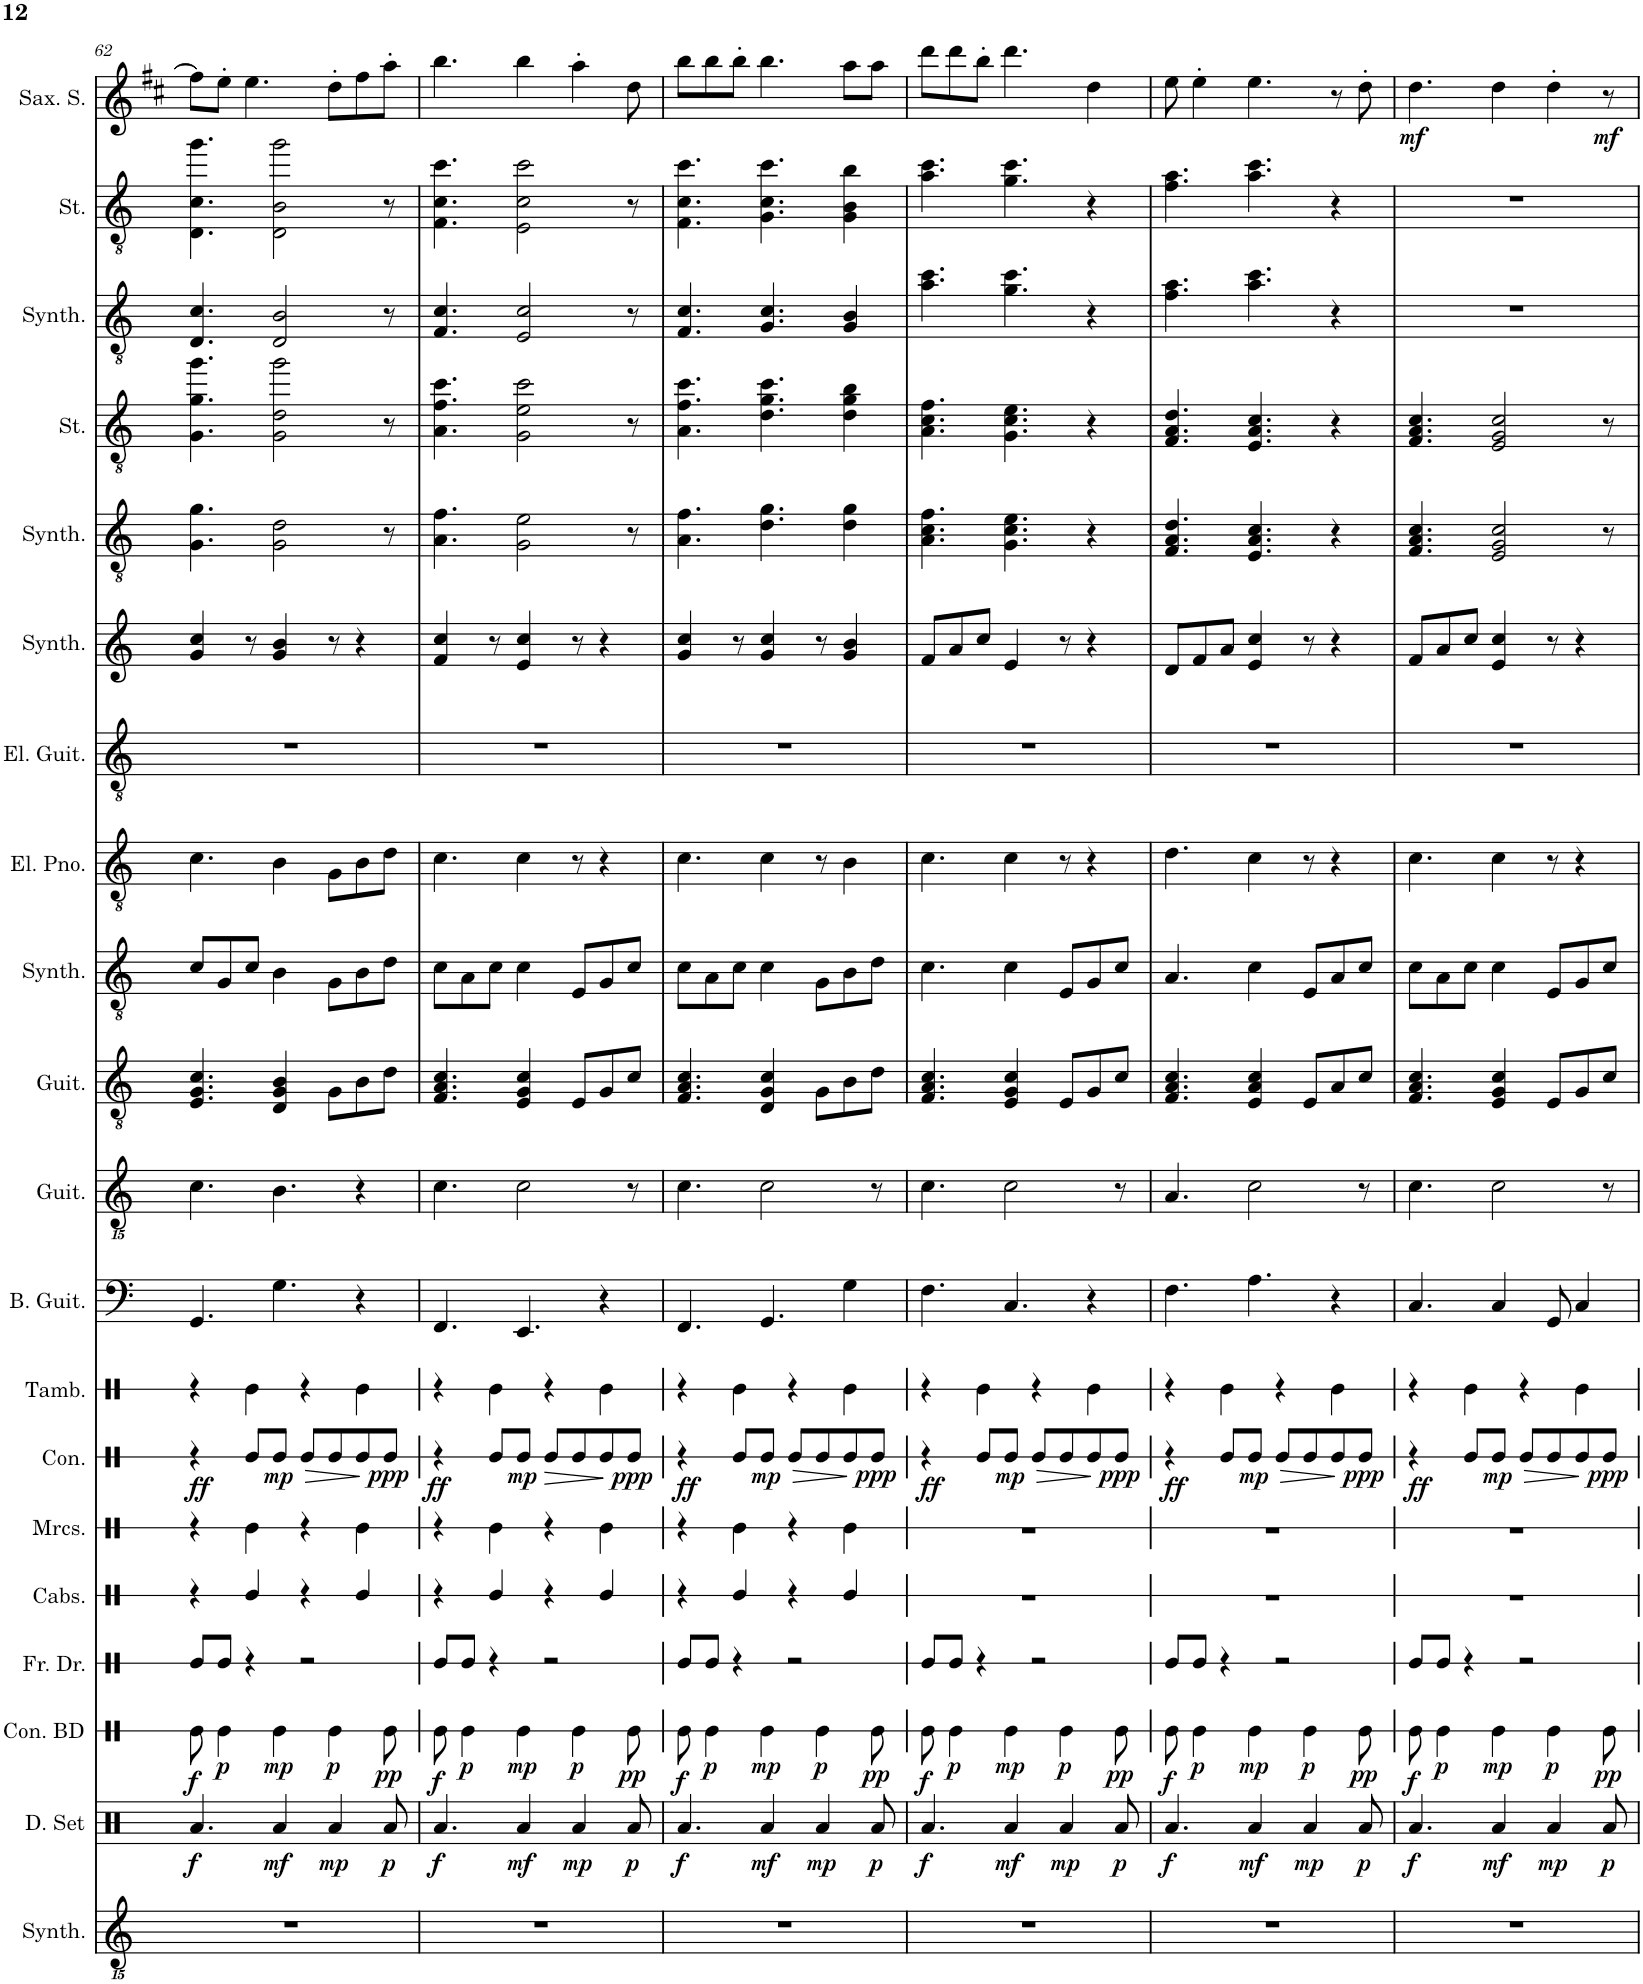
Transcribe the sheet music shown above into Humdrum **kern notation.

**kern	**kern	**dynam	**kern	**dynam	**kern	**kern	**kern	**kern	**dynam	**kern	**kern	**kern	**kern	**kern	**kern	**kern	**kern	**kern	**kern	**kern	**kern	**kern	**dynam
*part20	*part19	*part19	*part18	*part18	*part17	*part16	*part15	*part14	*part14	*part13	*part12	*part11	*part10	*part9	*part8	*part7	*part6	*part5	*part4	*part3	*part2	*part1	*part1
*staff20	*staff19	*staff19	*staff18	*staff18	*staff17	*staff16	*staff15	*staff14	*staff14	*staff13	*staff12	*staff11	*staff10	*staff9	*staff8	*staff7	*staff6	*staff5	*staff4	*staff3	*staff2	*staff1	*staff1
*I"Effect Synthesizer	*I"Drumset	*	*I"Concert Bass Drum	*	*I"Frame Drum	*I"Cabasa	*I"Maracas	*I"Congas	*	*I"Tambourine	*I"Bass Guitar	*I"Classical Guitar	*I"Acoustic Guitar	*I"Atmosphere Synthesizer	*I"Electric Piano	*I"Electric Guitar	*I"Pad Synthesizer	*I"Warm Synthesizer	*I"Strings	*I"Warm Synthesizer	*I"Strings	*I"Saxophone soprano	*
*I'Synth.	*I'D. Set	*	*I'Con. BD	*	*I'Fr. Dr.	*I'Cabs.	*I'Mrcs.	*I'Con.	*	*I'Tamb.	*I'B. Guit.	*I'Guit.	*I'Guit.	*I'Synth.	*I'El. Pno.	*I'El. Guit.	*I'Synth.	*I'Synth.	*I'St.	*I'Synth.	*I'St.	*I'Sax. S.	*
!!LO:PB:g=z
*clefGvv2	*clefX	*	*clefX	*	*clefX	*clefX	*clefX	*clefX	*	*clefX	*clefF4	*clefGvv2	*clefGv2	*clefGv2	*clefGv2	*clefGv2	*clefG2	*clefGv2	*clefGv2	*clefGv2	*clefGv2	*clefG2	*
*	*	*	*	*	*	*	*	*	*	*	*Trd7c12	*	*	*	*	*	*	*	*	*	*	*Trd1c2	*
*k[]	*k[]	*	*k[]	*	*k[]	*k[]	*k[]	*k[]	*	*k[]	*k[]	*k[]	*k[]	*k[]	*k[]	*k[]	*k[]	*k[]	*k[]	*k[]	*k[]	*k[f#c#]	*
*M4/4	*M4/4	*	*M4/4	*	*M4/4	*M4/4	*M4/4	*M4/4	*	*M4/4	*M4/4	*M4/4	*M4/4	*M4/4	*M4/4	*M4/4	*M4/4	*M4/4	*M4/4	*M4/4	*M4/4	*M4/4	*
=62	=62	=62	=62	=62	=62	=62	=62	=62	=62	=62	=62	=62	=62	=62	=62	=62	=62	=62	=62	=62	=62	=62	=62
!	!	!LO:DY:b	!	!LO:DY:b	!	!	!	!	!LO:DY:b	!	!	!	!	!	!	!	!	!	!	!	!	!	!
1r	4.Ra/	f	8Re\	f	8Re/L	4r	4r	4r	ff	4r	4.GG/	4.C\	4.E/ 4.G/ 4.c/	8c/L	4.c\	1r	4g/ 4cc/	4.G\ 4.g\	4.G\ 4.g\ 4.gg\	4.D/ 4.c/	4.D\ 4.c\ 4.gg\	8ff#\L]	.
!	!	!	!	!LO:DY:b	!	!	!	!	!	!	!	!	!	!	!	!	!	!	!	!	!	!	!
.	.	.	4Re\	p	8Re/J	.	.	.	.	.	.	.	.	8G/	.	.	.	.	.	.	.	8ee'\J	.
.	.	.	.	.	4r	4Re/	4Re\	8Re/L	.	4Re\	.	.	.	8c/J	.	.	8r	.	.	.	.	4.ee\	.
!	!	!LO:DY:b	!	!LO:DY:b	!	!	!	!	!LO:DY:b	!	!	!	!	!	!	!	!	!	!	!	!	!	!
.	4Ra/	mf	4Re\	mp	.	.	.	8Re/J	mp	.	4.G\	4.BB\	4D/ 4G/ 4B/	4B\	4B\	.	4g/ 4b/	2G\ 2d\	2G\ 2d\ 2gg\	2D/ 2B/	2D\ 2B\ 2gg\	.	.
!	!	!	!	!	!	!	!	!	!LO:HP:b	!	!	!	!	!	!	!	!	!	!	!	!	!	!
.	.	.	.	.	2r	4r	4r	8Re/L	>	4r	.	.	.	.	.	.	.	.	.	.	.	.	.
!	!	!LO:DY:b	!	!LO:DY:b	!	!	!	!	!	!	!	!	!	!	!	!	!	!	!	!	!	!	!
.	4Ra/	mp	4Re\	p	.	.	.	8Re/	.	.	.	.	8G\L	8G\L	8G\L	.	8r	.	.	.	.	8dd'\L	.
.	.	.	.	.	.	4Re/	4Re\	8Re/	.	4Re\	4r	4r	8B\	8B\	8B\	.	4r	.	.	.	.	8ff#\	.
!	!	!LO:DY:b	!	!LO:DY:b	!	!	!	!	!LO:DY:n=1:b	!	!	!	!	!	!	!	!	!	!	!	!	!	!
.	8Ra/	p	8Re\	pp	.	.	.	8Re/J	] ppp	.	.	.	8d\J	8d\J	8d\J	.	.	8r	8r	8r	8r	8aa'\J	.
=63	=63	=63	=63	=63	=63	=63	=63	=63	=63	=63	=63	=63	=63	=63	=63	=63	=63	=63	=63	=63	=63	=63	=63
!	!	!LO:DY:b	!	!LO:DY:b	!	!	!	!	!LO:DY:b	!	!	!	!	!	!	!	!	!	!	!	!	!	!
1r	4.Ra/	f	8Re\	f	8Re/L	4r	4r	4r	ff	4r	4.FF/	4.C\	4.F/ 4.A/ 4.c/	8c\L	4.c\	1r	4f/ 4cc/	4.A\ 4.f\	4.A\ 4.f\ 4.cc\	4.F/ 4.c/	4.F\ 4.c\ 4.cc\	4.bb\	.
!	!	!	!	!LO:DY:b	!	!	!	!	!	!	!	!	!	!	!	!	!	!	!	!	!	!	!
.	.	.	4Re\	p	8Re/J	.	.	.	.	.	.	.	.	8A\	.	.	.	.	.	.	.	.	.
.	.	.	.	.	4r	4Re/	4Re\	8Re/L	.	4Re\	.	.	.	8c\J	.	.	8r	.	.	.	.	.	.
!	!	!LO:DY:b	!	!LO:DY:b	!	!	!	!	!LO:DY:b	!	!	!	!	!	!	!	!	!	!	!	!	!	!
.	4Ra/	mf	4Re\	mp	.	.	.	8Re/J	mp	.	4.EE/	2C\	4E/ 4G/ 4c/	4c\	4c\	.	4e/ 4cc/	2G\ 2e\	2G\ 2e\ 2cc\	2E/ 2c/	2E\ 2c\ 2cc\	4bb\	.
!	!	!	!	!	!	!	!	!	!LO:HP:b	!	!	!	!	!	!	!	!	!	!	!	!	!	!
.	.	.	.	.	2r	4r	4r	8Re/L	>	4r	.	.	.	.	.	.	.	.	.	.	.	.	.
!	!	!LO:DY:b	!	!LO:DY:b	!	!	!	!	!	!	!	!	!	!	!	!	!	!	!	!	!	!	!
.	4Ra/	mp	4Re\	p	.	.	.	8Re/	.	.	.	.	8E/L	8E/L	8r	.	8r	.	.	.	.	4aa'\	.
.	.	.	.	.	.	4Re/	4Re\	8Re/	.	4Re\	4r	.	8G/	8G/	4r	.	4r	.	.	.	.	.	.
!	!	!LO:DY:b	!	!LO:DY:b	!	!	!	!	!LO:DY:n=1:b	!	!	!	!	!	!	!	!	!	!	!	!	!	!
.	8Ra/	p	8Re\	pp	.	.	.	8Re/J	] ppp	.	.	8r	8c/J	8c/J	.	.	.	8r	8r	8r	8r	8dd\	.
=64	=64	=64	=64	=64	=64	=64	=64	=64	=64	=64	=64	=64	=64	=64	=64	=64	=64	=64	=64	=64	=64	=64	=64
!	!	!LO:DY:b	!	!LO:DY:b	!	!	!	!	!LO:DY:b	!	!	!	!	!	!	!	!	!	!	!	!	!	!
1r	4.Ra/	f	8Re\	f	8Re/L	4r	4r	4r	ff	4r	4.FF/	4.C\	4.F/ 4.A/ 4.c/	8c\L	4.c\	1r	4g/ 4cc/	4.A\ 4.f\	4.A\ 4.f\ 4.cc\	4.F/ 4.c/	4.F\ 4.c\ 4.cc\	8bb\L	.
!	!	!	!	!LO:DY:b	!	!	!	!	!	!	!	!	!	!	!	!	!	!	!	!	!	!	!
.	.	.	4Re\	p	8Re/J	.	.	.	.	.	.	.	.	8A\	.	.	.	.	.	.	.	8bb\	.
.	.	.	.	.	4r	4Re/	4Re\	8Re/L	.	4Re\	.	.	.	8c\J	.	.	8r	.	.	.	.	8bb'\J	.
!	!	!LO:DY:b	!	!LO:DY:b	!	!	!	!	!LO:DY:b	!	!	!	!	!	!	!	!	!	!	!	!	!	!
.	4Ra/	mf	4Re\	mp	.	.	.	8Re/J	mp	.	4.GG/	2C\	4D/ 4G/ 4c/	4c\	4c\	.	4g/ 4cc/	4.d\ 4.g\	4.d\ 4.g\ 4.cc\	4.G/ 4.c/	4.G\ 4.c\ 4.cc\	4.bb\	.
!	!	!	!	!	!	!	!	!	!LO:HP:b	!	!	!	!	!	!	!	!	!	!	!	!	!	!
.	.	.	.	.	2r	4r	4r	8Re/L	>	4r	.	.	.	.	.	.	.	.	.	.	.	.	.
!	!	!LO:DY:b	!	!LO:DY:b	!	!	!	!	!	!	!	!	!	!	!	!	!	!	!	!	!	!	!
.	4Ra/	mp	4Re\	p	.	.	.	8Re/	.	.	.	.	8G\L	8G\L	8r	.	8r	.	.	.	.	.	.
.	.	.	.	.	.	4Re/	4Re\	8Re/	.	4Re\	4G\	.	8B\	8B\	4B\	.	4g/ 4b/	4d\ 4g\	4d\ 4g\ 4b\	4G/ 4B/	4G\ 4B\ 4b\	8aa\L	.
!	!	!LO:DY:b	!	!LO:DY:b	!	!	!	!	!LO:DY:n=1:b	!	!	!	!	!	!	!	!	!	!	!	!	!	!
.	8Ra/	p	8Re\	pp	.	.	.	8Re/J	] ppp	.	.	8r	8d\J	8d\J	.	.	.	.	.	.	.	8aa\J	.
=65	=65	=65	=65	=65	=65	=65	=65	=65	=65	=65	=65	=65	=65	=65	=65	=65	=65	=65	=65	=65	=65	=65	=65
!	!	!LO:DY:b	!	!LO:DY:b	!	!	!	!	!LO:DY:b	!	!	!	!	!	!	!	!	!	!	!	!	!	!
1r	4.Ra/	f	8Re\	f	8Re/L	1r	1r	4r	ff	4r	4.F\	4.C\	4.F/ 4.A/ 4.c/	4.c\	4.c\	1r	8f/L	4.A\ 4.c\ 4.f\	4.A\ 4.c\ 4.f\	4.a\ 4.cc\	4.a\ 4.cc\	8ddd\L	.
!	!	!	!	!LO:DY:b	!	!	!	!	!	!	!	!	!	!	!	!	!	!	!	!	!	!	!
.	.	.	4Re\	p	8Re/J	.	.	.	.	.	.	.	.	.	.	.	8a/	.	.	.	.	8ddd\	.
.	.	.	.	.	4r	.	.	8Re/L	.	4Re\	.	.	.	.	.	.	8cc/J	.	.	.	.	8bb'\J	.
!	!	!LO:DY:b	!	!LO:DY:b	!	!	!	!	!LO:DY:b	!	!	!	!	!	!	!	!	!	!	!	!	!	!
.	4Ra/	mf	4Re\	mp	.	.	.	8Re/J	mp	.	4.C/	2C\	4E/ 4G/ 4c/	4c\	4c\	.	4e/	4.G\ 4.c\ 4.e\	4.G\ 4.c\ 4.e\	4.g\ 4.cc\	4.g\ 4.cc\	4.ddd\	.
!	!	!	!	!	!	!	!	!	!LO:HP:b	!	!	!	!	!	!	!	!	!	!	!	!	!	!
.	.	.	.	.	2r	.	.	8Re/L	>	4r	.	.	.	.	.	.	.	.	.	.	.	.	.
!	!	!LO:DY:b	!	!LO:DY:b	!	!	!	!	!	!	!	!	!	!	!	!	!	!	!	!	!	!	!
.	4Ra/	mp	4Re\	p	.	.	.	8Re/	.	.	.	.	8E/L	8E/L	8r	.	8r	.	.	.	.	.	.
.	.	.	.	.	.	.	.	8Re/	.	4Re\	4r	.	8G/	8G/	4r	.	4r	4r	4r	4r	4r	4dd\	.
!	!	!LO:DY:b	!	!LO:DY:b	!	!	!	!	!LO:DY:n=1:b	!	!	!	!	!	!	!	!	!	!	!	!	!	!
.	8Ra/	p	8Re\	pp	.	.	.	8Re/J	] ppp	.	.	8r	8c/J	8c/J	.	.	.	.	.	.	.	.	.
=66	=66	=66	=66	=66	=66	=66	=66	=66	=66	=66	=66	=66	=66	=66	=66	=66	=66	=66	=66	=66	=66	=66	=66
!	!	!LO:DY:b	!	!LO:DY:b	!	!	!	!	!LO:DY:b	!	!	!	!	!	!	!	!	!	!	!	!	!	!
1r	4.Ra/	f	8Re\	f	8Re/L	1r	1r	4r	ff	4r	4.F\	4.AA/	4.F/ 4.A/ 4.c/	4.A/	4.d\	1r	8d/L	4.F/ 4.A/ 4.d/	4.F/ 4.A/ 4.d/	4.f\ 4.a\	4.f\ 4.a\	8ee\	.
!	!	!	!	!LO:DY:b	!	!	!	!	!	!	!	!	!	!	!	!	!	!	!	!	!	!	!
.	.	.	4Re\	p	8Re/J	.	.	.	.	.	.	.	.	.	.	.	8f/	.	.	.	.	4ee'\	.
.	.	.	.	.	4r	.	.	8Re/L	.	4Re\	.	.	.	.	.	.	8a/J	.	.	.	.	.	.
!	!	!LO:DY:b	!	!LO:DY:b	!	!	!	!	!LO:DY:b	!	!	!	!	!	!	!	!	!	!	!	!	!	!
.	4Ra/	mf	4Re\	mp	.	.	.	8Re/J	mp	.	4.A\	2C\	4E/ 4A/ 4c/	4c\	4c\	.	4e/ 4cc/	4.E/ 4.A/ 4.c/	4.E/ 4.A/ 4.c/	4.a\ 4.cc\	4.a\ 4.cc\	4.ee\	.
!	!	!	!	!	!	!	!	!	!LO:HP:b	!	!	!	!	!	!	!	!	!	!	!	!	!	!
.	.	.	.	.	2r	.	.	8Re/L	>	4r	.	.	.	.	.	.	.	.	.	.	.	.	.
!	!	!LO:DY:b	!	!LO:DY:b	!	!	!	!	!	!	!	!	!	!	!	!	!	!	!	!	!	!	!
.	4Ra/	mp	4Re\	p	.	.	.	8Re/	.	.	.	.	8E/L	8E/L	8r	.	8r	.	.	.	.	.	.
.	.	.	.	.	.	.	.	8Re/	.	4Re\	4r	.	8A/	8A/	4r	.	4r	4r	4r	4r	4r	8r	.
!	!	!LO:DY:b	!	!LO:DY:b	!	!	!	!	!LO:DY:n=1:b	!	!	!	!	!	!	!	!	!	!	!	!	!	!
.	8Ra/	p	8Re\	pp	.	.	.	8Re/J	] ppp	.	.	8r	8c/J	8c/J	.	.	.	.	.	.	.	8dd'\	.
=67	=67	=67	=67	=67	=67	=67	=67	=67	=67	=67	=67	=67	=67	=67	=67	=67	=67	=67	=67	=67	=67	=67	=67
!	!	!LO:DY:b	!	!LO:DY:b	!	!	!	!	!LO:DY:b	!	!	!	!	!	!	!	!	!	!	!	!	!	!LO:DY:b
1r	4.Ra/	f	8Re\	f	8Re/L	1r	1r	4r	ff	4r	4.C/	4.C\	4.F/ 4.A/ 4.c/	8c\L	4.c\	1r	8f/L	4.F/ 4.A/ 4.c/	4.F/ 4.A/ 4.c/	1r	1r	4.dd\	mf
!	!	!	!	!LO:DY:b	!	!	!	!	!	!	!	!	!	!	!	!	!	!	!	!	!	!	!
.	.	.	4Re\	p	8Re/J	.	.	.	.	.	.	.	.	8A\	.	.	8a/	.	.	.	.	.	.
.	.	.	.	.	4r	.	.	8Re/L	.	4Re\	.	.	.	8c\J	.	.	8cc/J	.	.	.	.	.	.
!	!	!LO:DY:b	!	!LO:DY:b	!	!	!	!	!LO:DY:b	!	!	!	!	!	!	!	!	!	!	!	!	!	!
.	4Ra/	mf	4Re\	mp	.	.	.	8Re/J	mp	.	4C/	2C\	4E/ 4G/ 4c/	4c\	4c\	.	4e/ 4cc/	2E/ 2G/ 2c/	2E/ 2G/ 2c/	.	.	4dd\	.
!	!	!	!	!	!	!	!	!	!LO:HP:b	!	!	!	!	!	!	!	!	!	!	!	!	!	!
.	.	.	.	.	2r	.	.	8Re/L	>	4r	.	.	.	.	.	.	.	.	.	.	.	.	.
!	!	!LO:DY:b	!	!LO:DY:b	!	!	!	!	!	!	!	!	!	!	!	!	!	!	!	!	!	!	!
.	4Ra/	mp	4Re\	p	.	.	.	8Re/	.	.	8GG/	.	8E/L	8E/L	8r	.	8r	.	.	.	.	4dd'\	.
.	.	.	.	.	.	.	.	8Re/	.	4Re\	4C/	.	8G/	8G/	4r	.	4r	.	.	.	.	.	.
!	!	!LO:DY:b	!	!LO:DY:b	!	!	!	!	!LO:DY:n=1:b	!	!	!	!	!	!	!	!	!	!	!	!	!	!LO:DY:b
.	8Ra/	p	8Re\	pp	.	.	.	8Re/J	] ppp	.	.	8r	8c/J	8c/J	.	.	.	8r	8r	.	.	8r	mf
=	=	=	=	=	=	=	=	=	=	=	=	=	=	=	=	=	=	=	=	=	=	=	=
*-	*-	*-	*-	*-	*-	*-	*-	*-	*-	*-	*-	*-	*-	*-	*-	*-	*-	*-	*-	*-	*-	*-	*-
